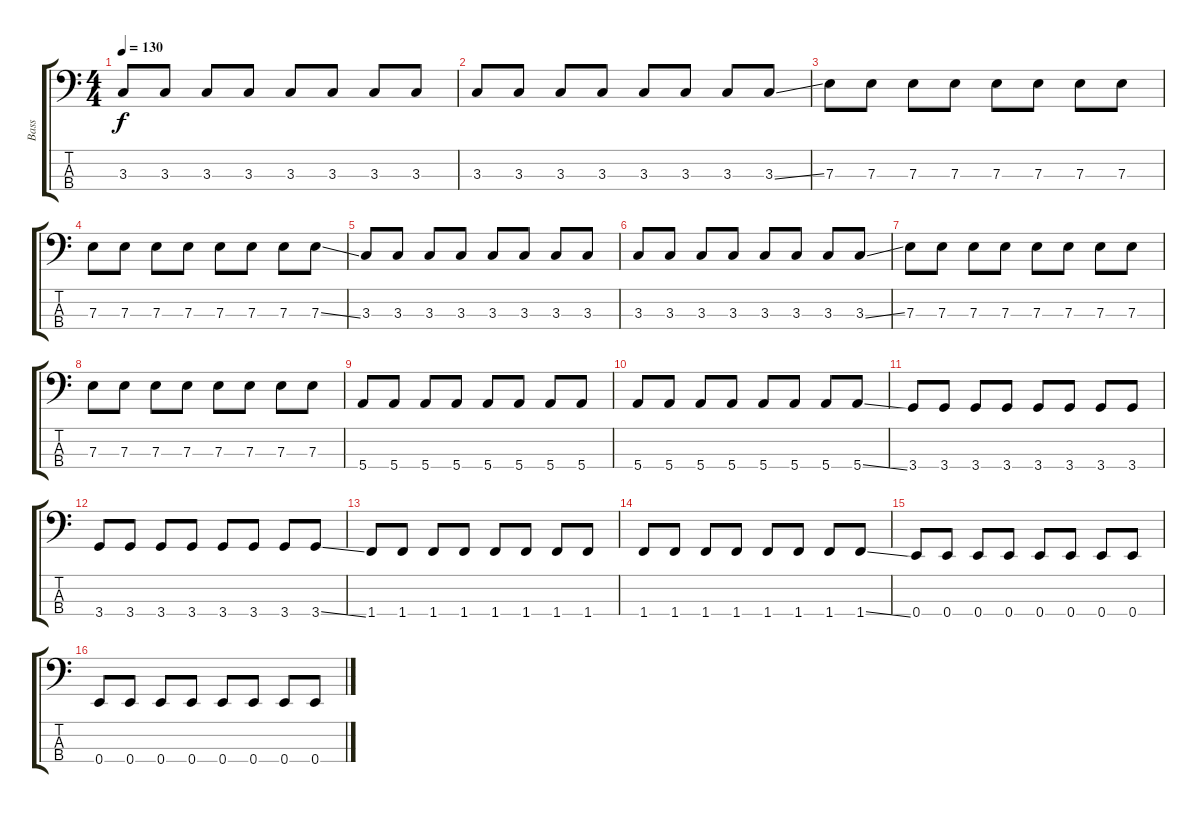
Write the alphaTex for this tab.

\track ("Bass" "Bass") {instrument electricbasspick}
\staff {score tabs}
\tuning (G2 D2 A1 E1) {hide}
\ts (4 4)
\tempo 130
\clef f4
\ks c
3.3.8{dy f} 3.3.8 3.3.8 3.3.8 3.3.8 3.3.8 3.3.8 3.3.8 |
3.3.8 3.3.8 3.3.8 3.3.8 3.3.8 3.3.8 3.3.8 3.3{ss}.8 |
7.3.8 7.3.8 7.3.8 7.3.8 7.3.8 7.3.8 7.3.8 7.3.8 |
7.3.8 7.3.8 7.3.8 7.3.8 7.3.8 7.3.8 7.3.8 7.3{ss}.8 |
3.3.8 3.3.8 3.3.8 3.3.8 3.3.8 3.3.8 3.3.8 3.3.8 |
3.3.8 3.3.8 3.3.8 3.3.8 3.3.8 3.3.8 3.3.8 3.3{ss}.8 |
7.3.8 7.3.8 7.3.8 7.3.8 7.3.8 7.3.8 7.3.8 7.3.8 |
7.3.8 7.3.8 7.3.8 7.3.8 7.3.8 7.3.8 7.3.8 7.3.8 |
5.4.8 5.4.8 5.4.8 5.4.8 5.4.8 5.4.8 5.4.8 5.4.8 |
5.4.8 5.4.8 5.4.8 5.4.8 5.4.8 5.4.8 5.4.8 5.4{ss}.8 |
3.4.8 3.4.8 3.4.8 3.4.8 3.4.8 3.4.8 3.4.8 3.4.8 |
3.4.8 3.4.8 3.4.8 3.4.8 3.4.8 3.4.8 3.4.8 3.4{ss}.8 |
1.4.8 1.4.8 1.4.8 1.4.8 1.4.8 1.4.8 1.4.8 1.4.8 |
1.4.8 1.4.8 1.4.8 1.4.8 1.4.8 1.4.8 1.4.8 1.4{ss}.8 |
0.4.8 0.4.8 0.4.8 0.4.8 0.4.8 0.4.8 0.4.8 0.4.8 |
0.4.8 0.4.8 0.4.8 0.4.8 0.4.8 0.4.8 0.4.8 0.4.8
